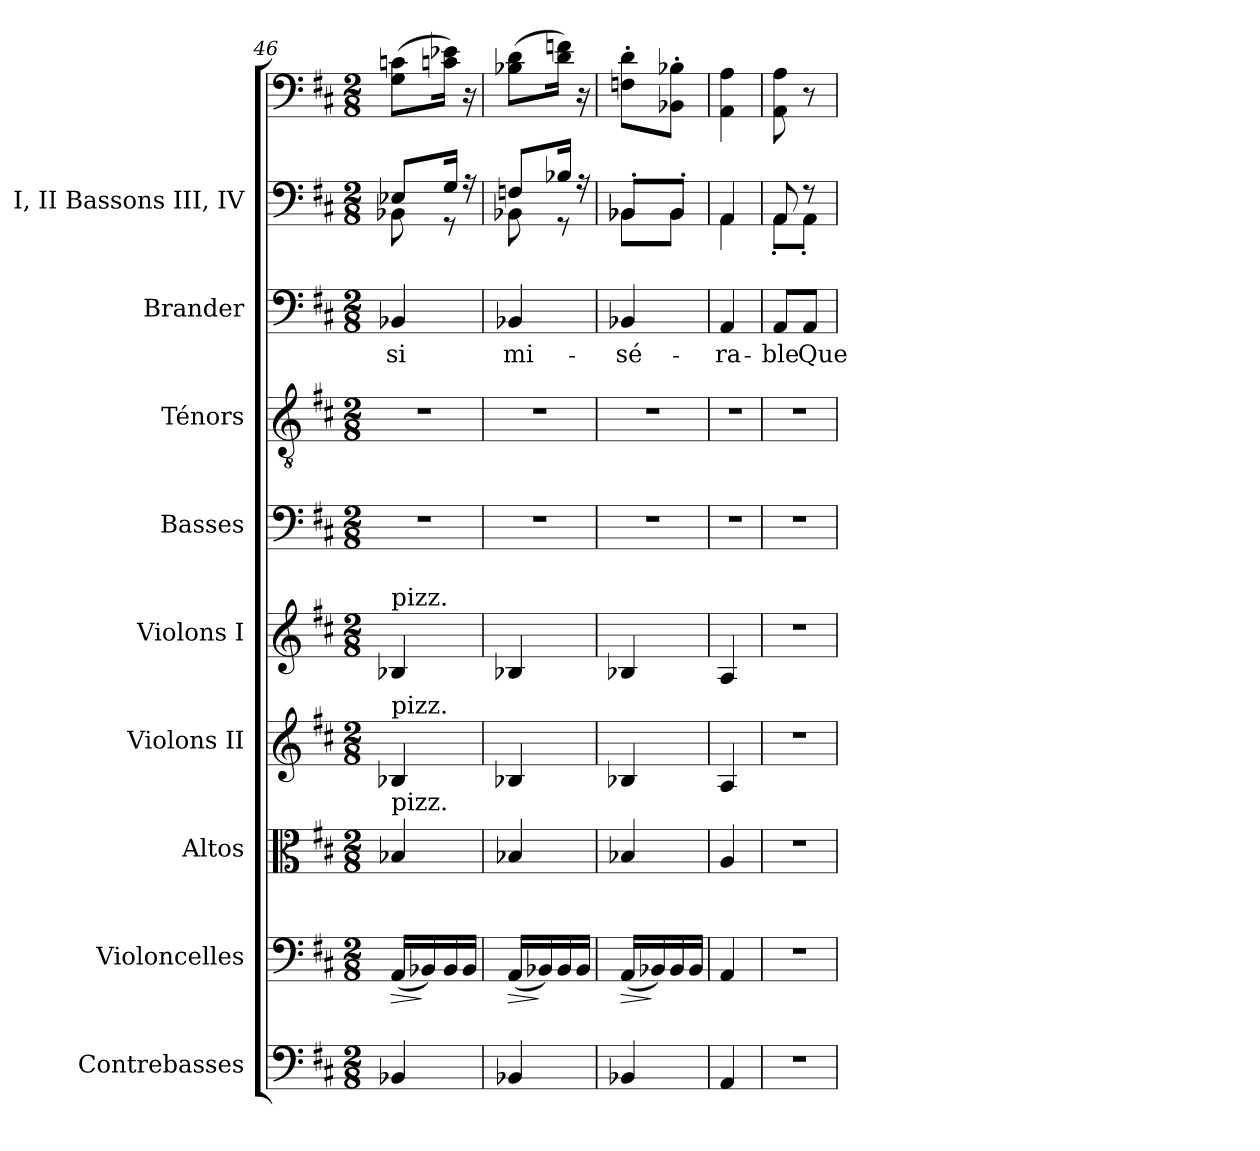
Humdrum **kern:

**kern	**kern	**dynam	**kern	**kern	**kern	**kern	**kern	**kern	**text	**kern	**kern
*part9	*part8	*part8	*part7	*part6	*part5	*part4	*part3	*part2	*part2	*part1	*part1
*staff10	*staff9	*staff9	*staff8	*staff7	*staff6	*staff5	*staff4	*staff3	*staff3	*staff2	*staff1
*I"Contrebasses	*I"Violoncelles	*	*I"Altos	*I"Violons II	*I"Violons I	*I"Basses	*I"Ténors	*I"Brander	*	*I"I, II   Bassons   III, IV	*
*clefF4	*clefF4	*	*clefC3	*clefG2	*clefG2	*clefF4	*clefGv2	*clefF4	*	*clefF4	*clefF4
*ITrd7c12	*	*	*	*	*	*	*ITrd7c12	*	*	*	*
*k[f#c#]	*k[f#c#]	*	*k[f#c#]	*k[f#c#]	*k[f#c#]	*k[f#c#]	*k[f#c#]	*k[f#c#]	*	*k[f#c#]	*k[f#c#]
*D:	*D:	*	*D:	*D:	*D:	*D:	*D:	*D:	*	*D:	*D:
*M2/8	*M2/8	*	*M2/8	*M2/8	*M2/8	*M2/8	*M2/8	*M2/8	*	*M2/8	*M2/8
=46	=46	=46	=46	=46	=46	=46	=46	=46	=46	=46	=46
!	!	!LO:HP:b	!	!	!	!LO:N:vis=1	!LO:N:vis=1	!	!	!	!
!	!	!	!	!	!LO:TX:a:t=pizz.	!	!	!	!	!	!
!	!	!	!	!LO:TX:a:t=pizz.	!	!	!	!	!	!	!
!	!	!	!LO:TX:a:t=pizz.	!	!	!	!	!	!	!	!
!	!	!	!	!	!	!	!	!	!LO:LY:b:color=#000000	!	!
*	*	*	*	*	*	*	*	*	*	*^	*
4BBB-Xi/	(16AAi/LL	>	4B-Xi/	4B-Xi/	4B-Xi/	4r	4r	4BB-Xi/	-si	8E-Xi/L	8BB-Xi\	(8Gi\ 8cni\L
.	16BB-Xi/)	]	.	.	.	.	.	.	.	.	.	.
.	16BB-i/	.	.	.	.	.	.	.	.	16Gi/Jk	8r	16cni\ 16e-Xi\Jk)
.	16BB-i/JJ	.	.	.	.	.	.	.	.	16r	.	16r
=47	=47	=47	=47	=47	=47	=47	=47	=47	=47	=47	=47	=47
!	!	!LO:HP:b	!	!	!	!LO:N:vis=1	!LO:N:vis=1	!	!	!	!	!
!	!	!	!	!	!	!	!	!	!LO:LY:b:color=#000000	!	!	!
4BBB-Xi/	(16AAi/LL	>	4B-Xi/	4B-Xi/	4B-Xi/	4r	4r	4BB-Xi/	mi-	8Fni/L	8BB-Xi\	(8B-Xi\ 8di\L
.	16BB-Xi/)	]	.	.	.	.	.	.	.	.	.	.
.	16BB-i/	.	.	.	.	.	.	.	.	16B-Xi/Jk	8r	16di\ 16fni\Jk)
.	16BB-i/JJ	.	.	.	.	.	.	.	.	16r	.	16r
=48	=48	=48	=48	=48	=48	=48	=48	=48	=48	=48	=48	=48
!	!	!LO:HP:b	!	!	!	!LO:N:vis=1	!LO:N:vis=1	!	!	!	!	!
!	!	!	!	!	!	!	!	!	!LO:LY:b:color=#000000	!	!	!
4BBB-Xi/	(16AAi/LL	>	4B-Xi/	4B-Xi/	4B-Xi/	4r	4r	4BB-Xi/	-sé-	8BB-X'i/L	8BB-i\L	8Fni'\ 8di'\L
.	16BB-Xi/)	]	.	.	.	.	.	.	.	.	.	.
.	16BB-i/	.	.	.	.	.	.	.	.	8BB-'i/J	8BB-i\J	8BB-Xi'\ 8B-Xi'\J
.	16BB-i/JJ	.	.	.	.	.	.	.	.	.	.	.
!!LO:PB:g=z
=49	=49	=49	=49	=49	=49	=49	=49	=49	=49	=49	=49	=49
!	!	!	!	!	!	!LO:N:vis=1	!LO:N:vis=1	!	!	!	!	!
!	!	!	!	!	!	!	!	!	!LO:LY:b:color=#000000	!	!	!
4AAAi/	4AAi/	.	4Ai/	4Ai/	4Ai/	4r	4r	4AAi/	-ra-	4AAi/	4AAi\	4AAi\ 4Ai
=50	=50	=50	=50	=50	=50	=50	=50	=50	=50	=50	=50	=50
!LO:N:vis=1	!LO:N:vis=1	!	!LO:N:vis=1	!LO:N:vis=1	!LO:N:vis=1	!LO:N:vis=1	!LO:N:vis=1	!	!	!	!	!
!	!	!	!	!	!	!	!	!	!LO:LY:b:color=#000000	!	!	!
4r	4r	.	4r	4r	4r	4r	4r	8AAi/L	-ble	8AAi/	8AA'i\L	8AAi\ 8Ai
!	!	!	!	!	!	!	!	!	!LO:LY:b:color=#000000	!	!	!
.	.	.	.	.	.	.	.	8AAi/J	Que	8r	8AA'i\J	8r
*	*	*	*	*	*	*	*	*	*	*v	*v	*
=	=	=	=	=	=	=	=	=	=	=	=
*-	*-	*-	*-	*-	*-	*-	*-	*-	*-	*-	*-
